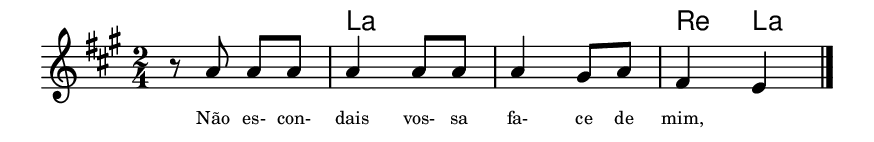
\version "2.20.0"
#(set! paper-alist (cons '("linha" . (cons (* 148 mm) (* 24 mm))) paper-alist))

\paper {
  #(set-paper-size "linha")
  ragged-right = ##f
}

\language "portugues"


harmonia = \chordmode {
    \key re \major
    \time 2/4
    %\partial 8
%harmonia
  r2 la la re4 la
%/harmonia
}
melodia = \fixed do' {
    \key la \major
    \time 2/4
    %\partial 8
%recitação
    r8 la la la
    la4 la8 la
    la4 sols8 la
    fas4 mi
    \bar "|."
%/recitação
}
letra = \lyricmode {
    \teeny
    Não es- con- dais vos- sa fa- ce de mim,
    %\tweak self-alignment-X #1  \markup{aten-}
    %\tweak self-alignment-X #-1 \markup{\bold{dei}-me por pie-}
    %\tweak self-alignment-X #-1 \markup{\bold{da}de e escu-}
    %\tweak self-alignment-X #-1 \markup{\bold{tai} minha ora-}
    %\tweak self-alignment-X #-1 \markup{\bold{ção!}}
}

\book {
  \paper {
      indent = 0\mm
      scoreTitleMarkup = \markup {
          \with-color #red
          \fromproperty #'header:piece
      }
  }
  \header {
    %piece = "Ant."
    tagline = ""
  }
  \score {
    <<
      \new ChordNames {
        \set chordChanges = ##t
        \set noChordSymbol = ""
        \harmonia
      }
      \new Voice = "canto" { \melodia }
      \new Lyrics \lyricsto "canto" \letra
    >>
  }
}